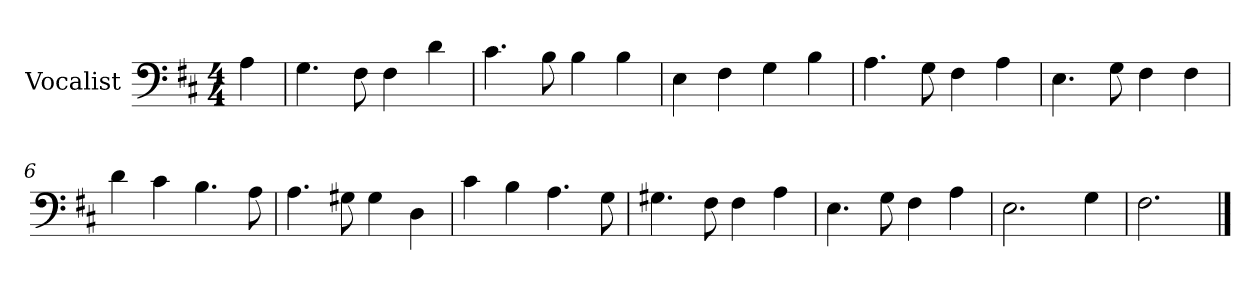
**kern
*part1
*staff1
*I"Vocalist
*k[f#c#]
*D:
*M4/4
=
4A
=1
4.G
8F#
4F#
4d
=2
4.c#
8B
4B
4B
=3
4E
4F#
4G
4B
=4
4.A
8G
4F#
4A
=5
4.E
8G
4F#
4F#
=6
4d
4c#
4.B
8A
=7
4.A
8G#X
4G#
4D
=8
4c#
4B
4.A
8G
=9
4.G#X
8F#
4F#
4A
=10
4.E
8G
4F#
4A
=11
2.E
4G
=12
2.F#
==
*-
